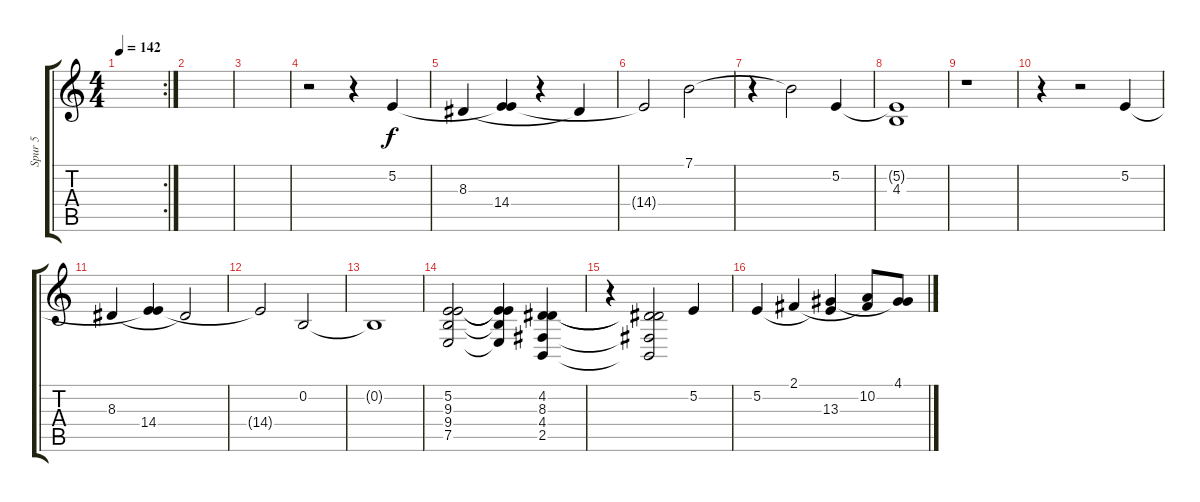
\track ("Spur 5" "Spur 5") {instrument acousticgrandpiano}
\staff {score tabs}
\tuning (E4 B3 G3 D3 A2 E2) {hide}
\rc 2
\ts (4 4)
\tempo 142
\clef g2
\ks c
|
|
|
r.2 r.4 5.2.4{volume 15 instrument acousticgrandpiano} |
8.3.4 (5.2{t} 14.4).4 r.4 8.3{t}.4 |
14.4{t}.2 7.1.2 |
r.4 7.1{t}.2 5.2.4 |
(5.2{t} 4.3).1 |
r.1 |
r.4 r.2 5.2.4 |
8.3.4 (5.2{t} 14.4).4 8.3{t}.2 |
14.4{t}.2 0.2.2 |
0.2{t}.1 |
(5.2 9.3 9.4 7.5).2 (5.2{t} 9.3{t} 9.4{t} 7.5{t}).4 (4.2 8.3 4.4 2.5).4 |
r.4 (4.2{t} 8.3{t} 4.4{t} 2.5{t}).2 5.2.4 |
5.2.4 2.1.4 (5.2{t} 13.3).4 (2.1{t} 10.2).8 (4.1 13.3{t}).8
